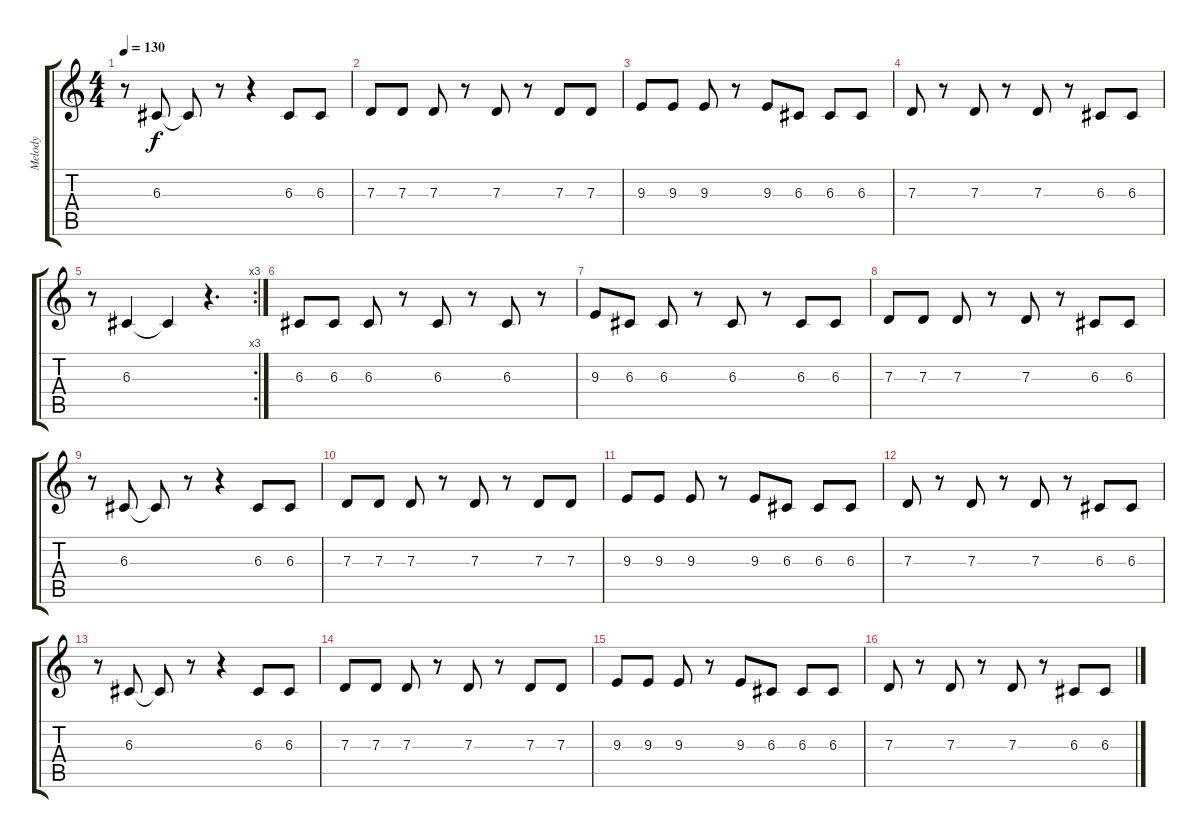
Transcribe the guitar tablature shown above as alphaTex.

\track ("Melody" "Melody") {instrument tenorsax}
\staff {score tabs}
\tuning (E4 B3 G3 D3 A2 E2) {hide}
\ts (4 4)
\tempo 130
\clef g2
\ks c
r.8{dy f} 6.3.8 6.3{t}.8 r.8 r.4 6.3.8 6.3.8 |
7.3.8 7.3.8 7.3.8 r.8 7.3.8 r.8 7.3.8 7.3.8 |
9.3.8 9.3.8 9.3.8 r.8 9.3.8 6.3.8 6.3.8 6.3.8 |
7.3.8 r.8 7.3.8 r.8 7.3.8 r.8 6.3.8 6.3.8 |
\rc 3
r.8 6.3.4 6.3{t}.4 r.4{d} |
6.3.8 6.3.8 6.3.8 r.8 6.3.8 r.8 6.3.8 r.8 |
9.3.8 6.3.8 6.3.8 r.8 6.3.8 r.8 6.3.8 6.3.8 |
7.3.8 7.3.8 7.3.8 r.8 7.3.8 r.8 6.3.8 6.3.8 |
r.8 6.3.8 6.3{t}.8 r.8 r.4 6.3.8 6.3.8 |
7.3.8 7.3.8 7.3.8 r.8 7.3.8 r.8 7.3.8 7.3.8 |
9.3.8 9.3.8 9.3.8 r.8 9.3.8 6.3.8 6.3.8 6.3.8 |
7.3.8 r.8 7.3.8 r.8 7.3.8 r.8 6.3.8 6.3.8 |
r.8 6.3.8 6.3{t}.8 r.8 r.4 6.3.8 6.3.8 |
7.3.8 7.3.8 7.3.8 r.8 7.3.8 r.8 7.3.8 7.3.8 |
9.3.8 9.3.8 9.3.8 r.8 9.3.8 6.3.8 6.3.8 6.3.8 |
7.3.8 r.8 7.3.8 r.8 7.3.8 r.8 6.3.8 6.3.8
